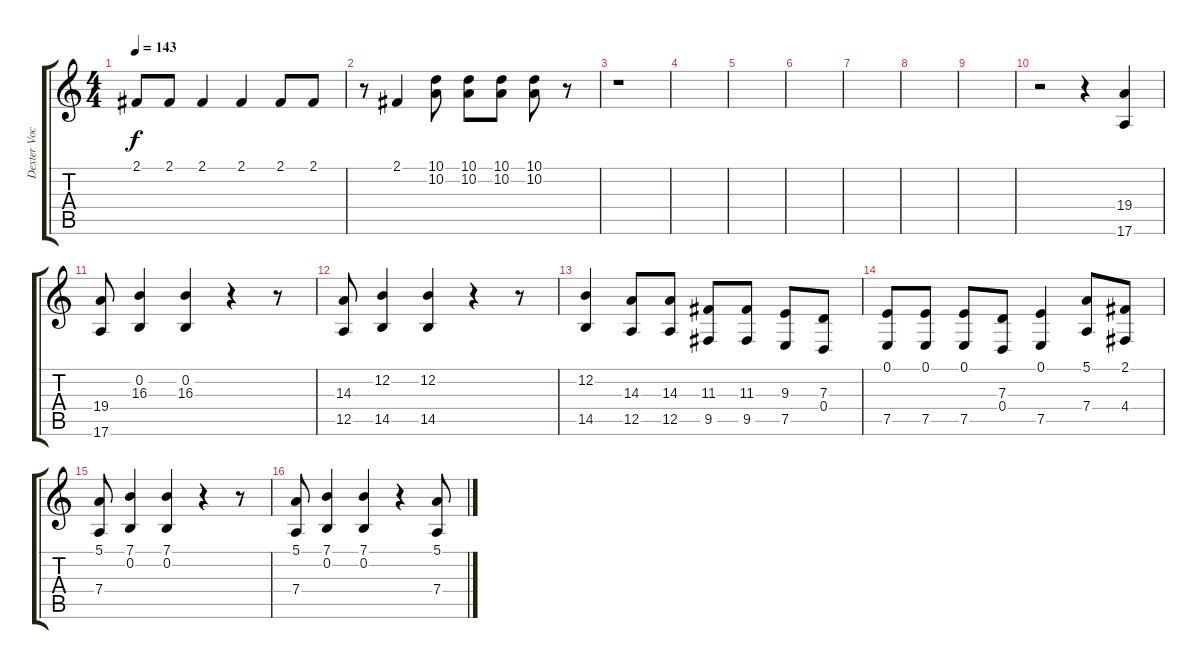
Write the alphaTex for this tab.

\track ("Dexter Vocals" "Dexter Voc") {instrument clarinet}
\staff {score tabs}
\tuning (E4 B3 G3 D3 A2 E2) {hide}
\ts (4 4)
\tempo 143
\clef g2
\ks c
2.1.8{dy f} 2.1.8 2.1.4 2.1.4 2.1.8 2.1.8 |
r.8 2.1.4 (10.1 10.2).8 (10.1 10.2).8 (10.1 10.2).8 (10.1 10.2).8 r.8 |
r.1 |
|
|
|
|
|
|
r.2 r.4 (19.4 17.6).4 |
(19.4 17.6).8 (0.2 16.3).4 (0.2 16.3).4 r.4 r.8 |
(14.3 12.5).8 (12.2 14.5).4 (12.2 14.5).4 r.4 r.8 |
(12.2 14.5).4 (14.3 12.5).8 (14.3 12.5).8 (11.3 9.5).8 (11.3 9.5).8 (9.3 7.5).8 (7.3 0.4).8 |
(0.1 7.5).8 (0.1 7.5).8 (0.1 7.5).8 (7.3 0.4).8 (0.1 7.5).4 (5.1 7.4).8 (2.1 4.4).8 |
(5.1 7.4).8 (7.1 0.2).4 (7.1 0.2).4 r.4 r.8 |
(5.1 7.4).8 (7.1 0.2).4 (7.1 0.2).4 r.4 (5.1 7.4).8
